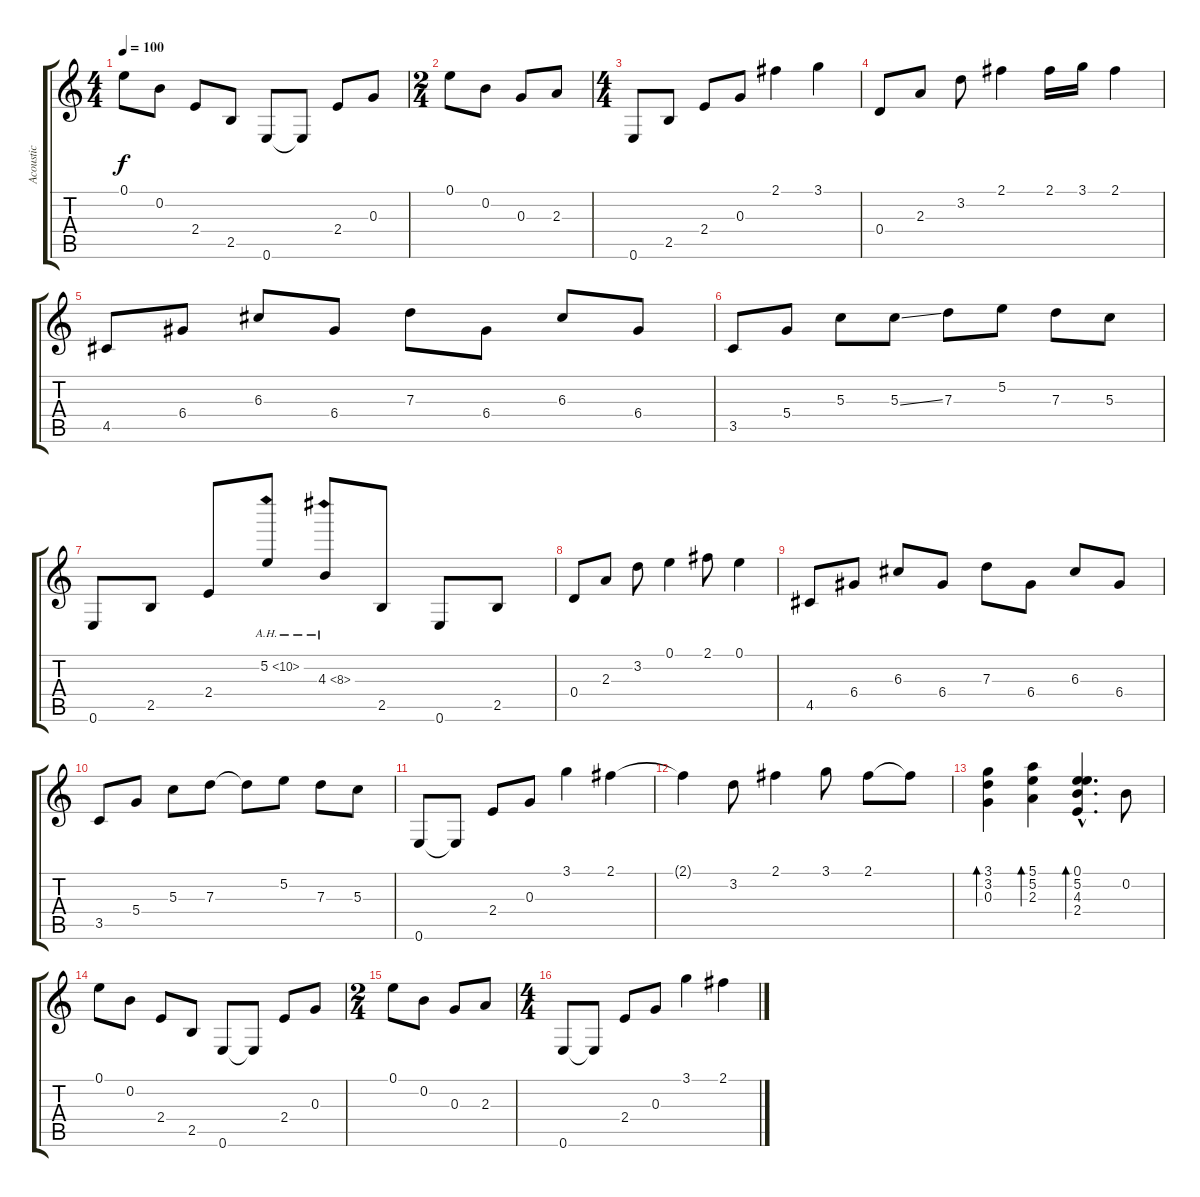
\track ("Acoustic" "Acoustic") {instrument electricguitarclean}
\staff {score tabs}
\tuning (E4 B3 G3 D3 A2 E2) {hide}
\ts (4 4)
\tempo 100
\clef g2
\ks c
0.1.8{dy f} 0.2.8 2.4.8 2.5.8 0.6.8 0.6{t}.8 2.4.8 0.3.8 |
\ts (2 4)
0.1.8 0.2.8 0.3.8 2.3.8 |
\ts (4 4)
0.6.8 2.5.8 2.4.8 0.3.8 2.1.4 3.1.4 |
0.4.8 2.3.8 3.2.8 2.1.4 2.1.16 3.1.16 2.1.4 |
4.5.8 6.4.8 6.3.8 6.4.8 7.3.8 6.4.8 6.3.8 6.4.8 |
3.5.8 5.4.8 5.3.8 5.3{ss}.8 7.3.8 5.2.8 7.3.8 5.3.8 |
0.6.8 2.5.8 2.4.8 5.2{ah 5}.8 4.3{ah 4}.8 2.5.8 0.6.8 2.5.8 |
0.4.8 2.3.8 3.2.8 0.1.4 2.1.8 0.1.4 |
4.5.8 6.4.8 6.3.8 6.4.8 7.3.8 6.4.8 6.3.8 6.4.8 |
3.5.8 5.4.8 5.3.8 7.3.8 7.3{t}.8 5.2.8 7.3.8 5.3.8 |
0.6.8 0.6{t}.8 2.4.8 0.3.8 3.1.4 2.1.4 |
2.1{t}.4 3.2.8 2.1.4 3.1.8 2.1.8 2.1{t}.8 |
(3.1 3.2 0.3).4{bd 240} (5.1 5.2 2.3).4{bd 240} (0.1{hac} 5.2{hac} 4.3{hac} 2.4{hac}).4{d bd 240} 0.2.8 |
0.1.8 0.2.8 2.4.8 2.5.8 0.6.8 0.6{t}.8 2.4.8 0.3.8 |
\ts (2 4)
0.1.8 0.2.8 0.3.8 2.3.8 |
\ts (4 4)
0.6.8 0.6{t}.8 2.4.8 0.3.8 3.1.4 2.1.4
